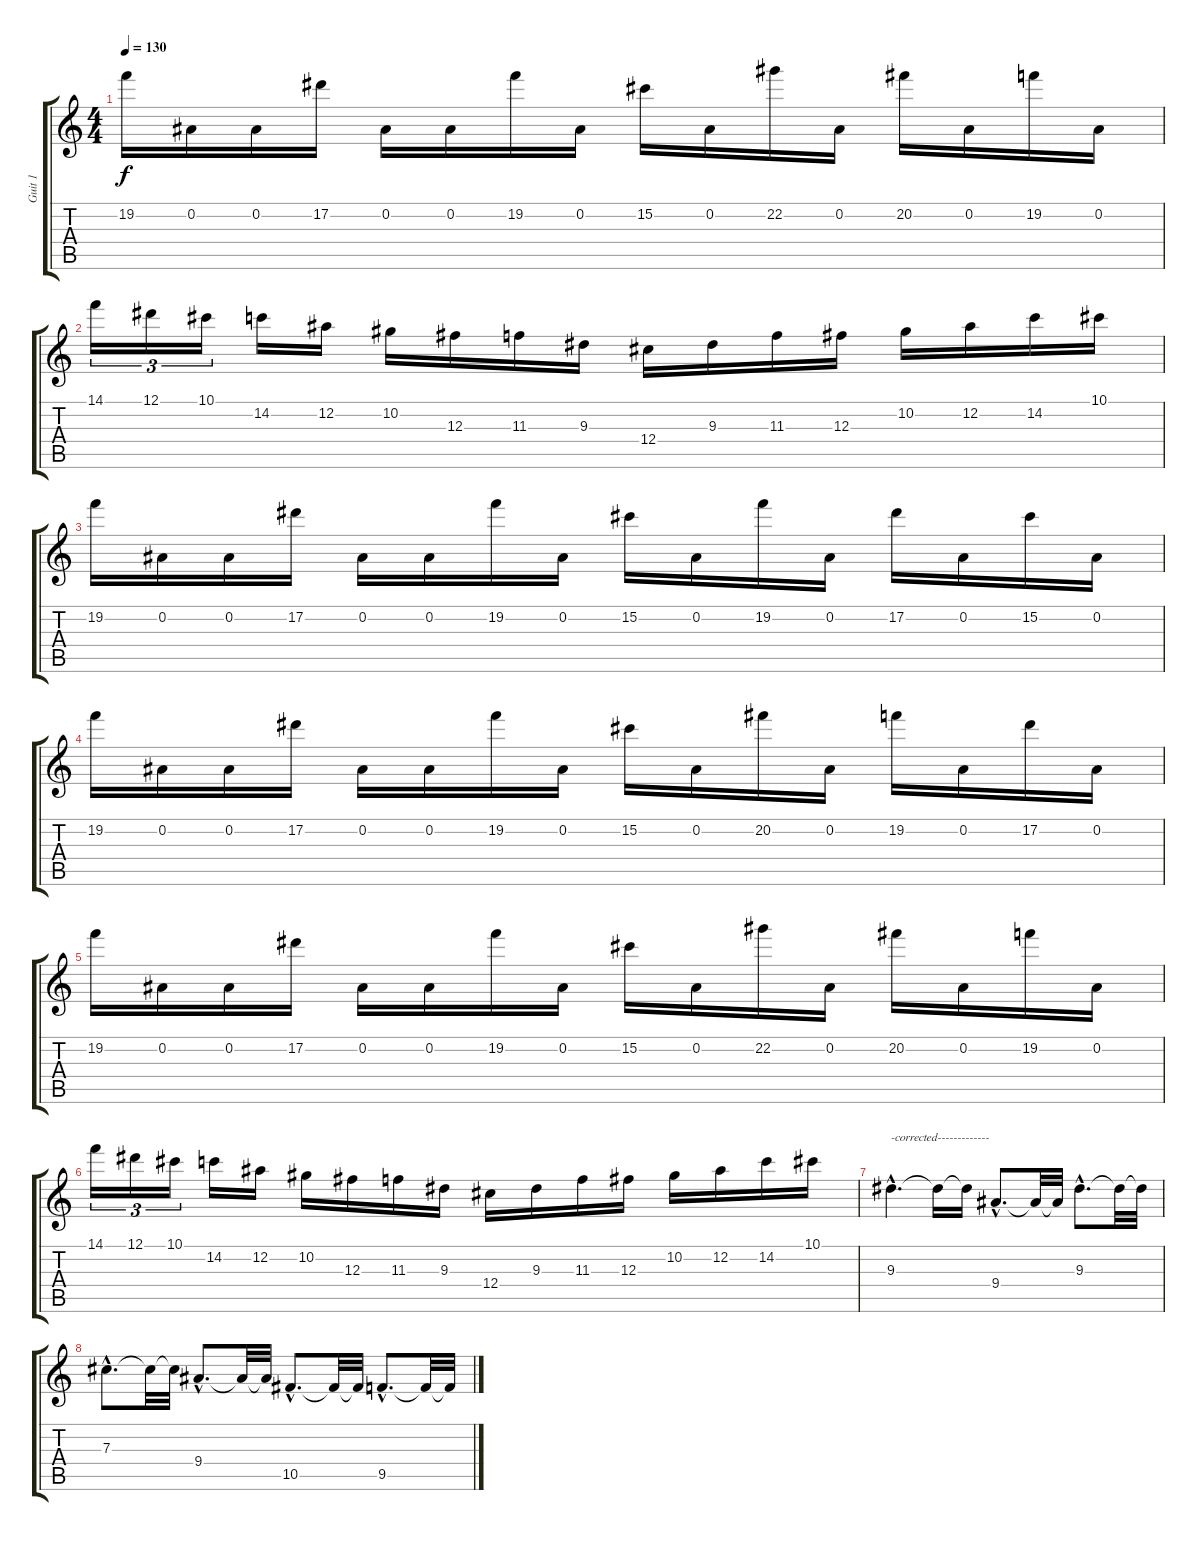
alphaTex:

\track ("Guit 1" "Guit 1") {instrument distortionguitar}
\staff {score tabs}
\tuning (Eb4 Bb3 Gb3 Db3 Ab2 Eb2) {hide}
\ts (4 4)
\tempo 130
\clef g2
\ks c
19.2.16{dy f} 0.2.16 0.2.16 17.2.16 0.2.16 0.2.16 19.2.16 0.2.16 15.2.16 0.2.16 22.2.16 0.2.16 20.2.16 0.2.16 19.2.16 0.2.16 |
14.1.16{tu (3 2)} 12.1.16{tu (3 2)} 10.1.16{tu (3 2)} 14.2.16 12.2.16 10.2.16 12.3.16 11.3.16 9.3.16 12.4.16 9.3.16 11.3.16 12.3.16 10.2.16 12.2.16 14.2.16 10.1.16 |
19.2.16 0.2.16 0.2.16 17.2.16 0.2.16 0.2.16 19.2.16 0.2.16 15.2.16 0.2.16 19.2.16 0.2.16 17.2.16 0.2.16 15.2.16 0.2.16 |
19.2.16 0.2.16 0.2.16 17.2.16 0.2.16 0.2.16 19.2.16 0.2.16 15.2.16 0.2.16 20.2.16 0.2.16 19.2.16 0.2.16 17.2.16 0.2.16 |
19.2.16 0.2.16 0.2.16 17.2.16 0.2.16 0.2.16 19.2.16 0.2.16 15.2.16 0.2.16 22.2.16 0.2.16 20.2.16 0.2.16 19.2.16 0.2.16 |
14.1.16{tu (3 2)} 12.1.16{tu (3 2)} 10.1.16{tu (3 2)} 14.2.16 12.2.16 10.2.16 12.3.16 11.3.16 9.3.16 12.4.16 9.3.16 11.3.16 12.3.16 10.2.16 12.2.16 14.2.16 10.1.16 |
9.3{hac}.4{d txt "-corrected-------------"} 9.3{t}.16 9.3{t}.16 9.4{hac}.8{d} 9.4{t}.32 9.4{t}.32 9.3{hac}.8{d} 9.3{t}.32 9.3{t}.32 |
7.3{hac}.8{d} 7.3{t}.32 7.3{t}.32 9.4{hac}.8{d} 9.4{t}.32 9.4{t}.32 10.5{hac}.8{d} 10.5{t}.32 10.5{t}.32 9.5{hac}.8{d} 9.5{t}.32 9.5{t}.32
